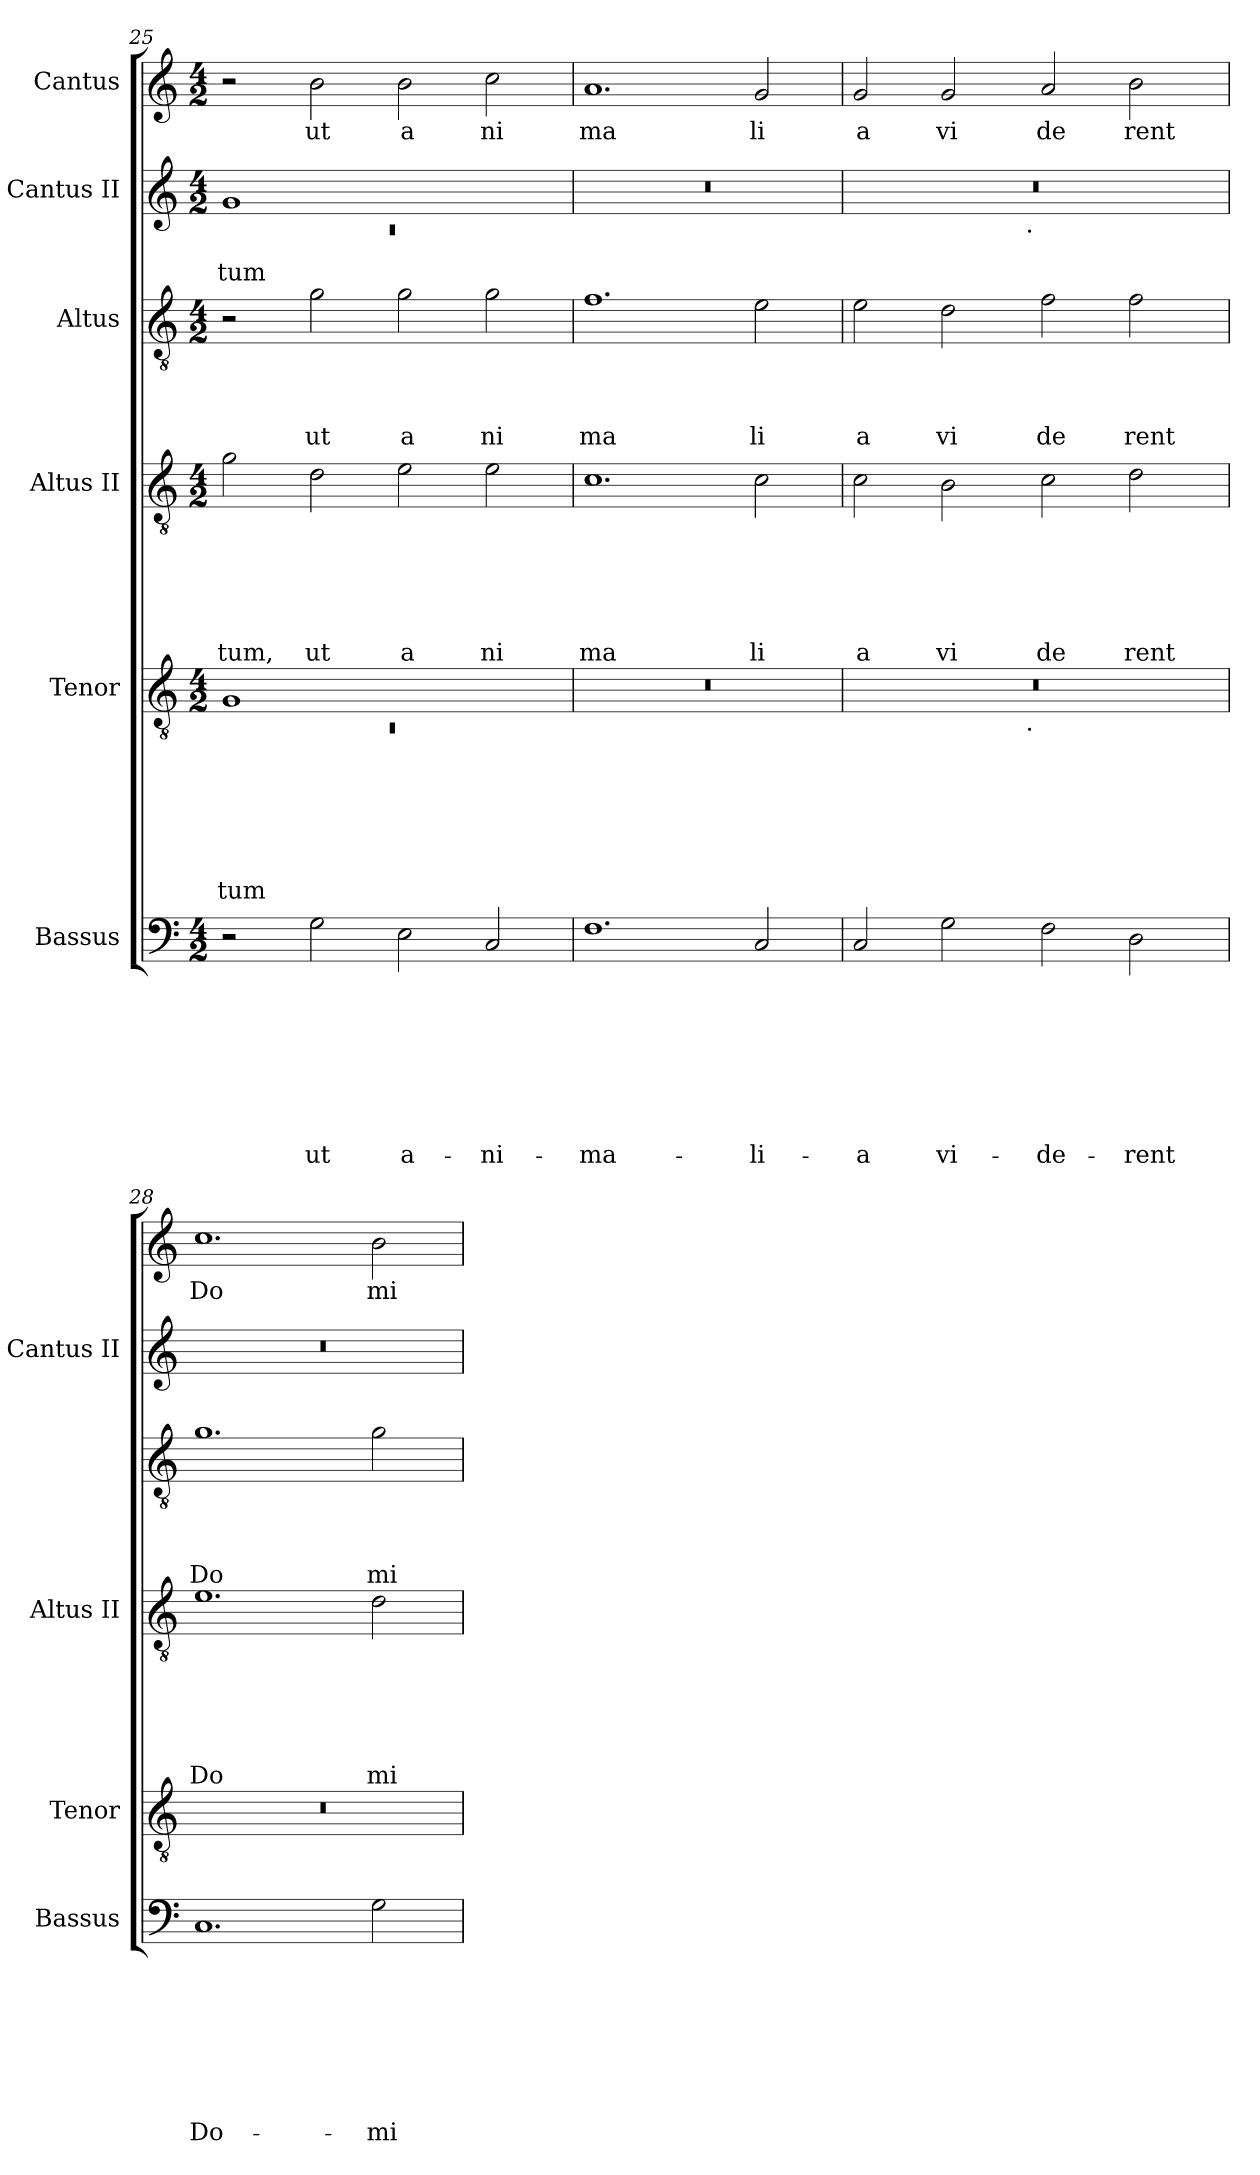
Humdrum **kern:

**kern	**text	**text	**text	**text	**text	**text	**text	**text	**kern	**text	**text	**text	**text	**text	**text	**text	**kern	**text	**text	**text	**text	**text	**text	**kern	**text	**text	**text	**text	**kern	**text	**text	**kern	**text
*part6	*part6	*part6	*part6	*part6	*part6	*part6	*part6	*part6	*part5	*part5	*part5	*part5	*part5	*part5	*part5	*part5	*part4	*part4	*part4	*part4	*part4	*part4	*part4	*part3	*part3	*part3	*part3	*part3	*part2	*part2	*part2	*part1	*part1
*staff6	*staff6	*staff6	*staff6	*staff6	*staff6	*staff6	*staff6	*staff6	*staff5	*staff5	*staff5	*staff5	*staff5	*staff5	*staff5	*staff5	*staff4	*staff4	*staff4	*staff4	*staff4	*staff4	*staff4	*staff3	*staff3	*staff3	*staff3	*staff3	*staff2	*staff2	*staff2	*staff1	*staff1
*I"Bassus	*	*	*	*	*	*	*	*	*I"Tenor	*	*	*	*	*	*	*	*I"Altus II	*	*	*	*	*	*	*I"Altus	*	*	*	*	*I"Cantus II	*	*	*I"Cantus	*
*I'Bassus	*	*	*	*	*	*	*	*	*I'Tenor	*	*	*	*	*	*	*	*I'Altus II	*	*	*	*	*	*	*	*	*	*	*	*I'Cantus II	*	*	*	*
*clefF4	*	*	*	*	*	*	*	*	*clefGv2	*	*	*	*	*	*	*	*clefGv2	*	*	*	*	*	*	*clefGv2	*	*	*	*	*clefG2	*	*	*clefG2	*
*k[]	*	*	*	*	*	*	*	*	*k[]	*	*	*	*	*	*	*	*k[]	*	*	*	*	*	*	*k[]	*	*	*	*	*k[]	*	*	*k[]	*
*C:	*	*	*	*	*	*	*	*	*C:	*	*	*	*	*	*	*	*C:	*	*	*	*	*	*	*C:	*	*	*	*	*C:	*	*	*C:	*
*M4/2	*	*	*	*	*	*	*	*	*M4/2	*	*	*	*	*	*	*	*M4/2	*	*	*	*	*	*	*M4/2	*	*	*	*	*M4/2	*	*	*M4/2	*
=25	=25	=25	=25	=25	=25	=25	=25	=25	=25	=25	=25	=25	=25	=25	=25	=25	=25	=25	=25	=25	=25	=25	=25	=25	=25	=25	=25	=25	=25	=25	=25	=25	=25
*	*	*	*	*	*	*	*	*	*^	*	*	*	*	*	*	*	*	*	*	*	*	*	*	*	*	*	*	*	*^	*	*	*	*
!	!	!	!	!	!	!	!	!	!	!LO:N:vis=1	!	!	!	!	!	!	!LO:LY:b	!	!	!	!	!	!	!LO:LY:b	!	!	!	!	!	!	!LO:N:vis=1	!	!LO:LY:b	!	!
2r	.	.	.	.	.	.	.	.	1G	0rC	.	.	.	.	.	.	-tum	2g\	.	.	.	.	.	tum,	2r	.	.	.	.	1g	0rc	.	tum	2r	.
!	!	!	!	!	!	!	!	!LO:LY:b	!	!	!	!	!	!	!	!	!	!	!	!	!	!	!	!LO:LY:b	!	!	!	!	!LO:LY:b	!	!	!	!	!	!LO:LY:b
2G\	.	.	.	.	.	.	.	ut	.	.	.	.	.	.	.	.	.	2d\	.	.	.	.	.	ut	2g\	.	.	.	ut	.	.	.	.	2b\	ut
!	!	!	!	!	!	!	!	!LO:LY:b	!	!	!	!	!	!	!	!	!	!	!	!	!	!	!	!LO:LY:b	!	!	!	!	!LO:LY:b	!	!	!	!	!	!LO:LY:b
2E\	.	.	.	.	.	.	.	a-	1ryy	.	.	.	.	.	.	.	.	2e\	.	.	.	.	.	a	2g\	.	.	.	a	1ryy	.	.	.	2b\	a
!	!	!	!	!	!	!	!	!LO:LY:b	!	!	!	!	!	!	!	!	!	!	!	!	!	!	!	!LO:LY:b	!	!	!	!	!LO:LY:b	!	!	!	!	!	!LO:LY:b
2C/	.	.	.	.	.	.	.	-ni-	.	.	.	.	.	.	.	.	.	2e\	.	.	.	.	.	ni	2g\	.	.	.	ni	.	.	.	.	2cc\	ni
*	*	*	*	*	*	*	*	*	*v	*v	*	*	*	*	*	*	*	*	*	*	*	*	*	*	*	*	*	*	*	*v	*v	*	*	*	*
=26	=26	=26	=26	=26	=26	=26	=26	=26	=26	=26	=26	=26	=26	=26	=26	=26	=26	=26	=26	=26	=26	=26	=26	=26	=26	=26	=26	=26	=26	=26	=26	=26	=26
!	!	!	!	!	!	!	!	!LO:LY:b	!	!	!	!	!	!	!	!	!	!	!	!	!	!	!LO:LY:b	!	!	!	!	!LO:LY:b	!	!	!	!	!LO:LY:b
1.F	.	.	.	.	.	.	.	-ma-	0r	.	.	.	.	.	.	.	1.c	.	.	.	.	.	ma	1.f	.	.	.	ma	0r	.	.	1.a	ma
!	!	!	!	!	!	!	!	!LO:LY:b	!	!	!	!	!	!	!	!	!	!	!	!	!	!	!LO:LY:b	!	!	!	!	!LO:LY:b	!	!	!	!	!LO:LY:b
2C/	.	.	.	.	.	.	.	-li-	.	.	.	.	.	.	.	.	2c\	.	.	.	.	.	li	2e\	.	.	.	li	.	.	.	2g/	li
=27	=27	=27	=27	=27	=27	=27	=27	=27	=27	=27	=27	=27	=27	=27	=27	=27	=27	=27	=27	=27	=27	=27	=27	=27	=27	=27	=27	=27	=27	=27	=27	=27	=27
!	!	!	!	!	!	!	!	!LO:LY:b	!	!	!	!	!	!	!	!	!	!	!	!	!	!	!LO:LY:b	!	!	!	!	!LO:LY:b	!	!	!	!	!LO:LY:b
*	*	*	*	*	*	*	*	*	*^	*	*	*	*	*	*	*	*	*	*	*	*	*	*	*	*	*	*	*	*^	*	*	*	*
2C/	.	.	.	.	.	.	.	-a	0r	2ryy	.	.	.	.	.	.	.	2c\	.	.	.	.	.	a	2e\	.	.	.	a	0r	2ryy	.	.	2g/	a
!	!	!	!	!	!	!	!	!LO:LY:b	!	!	!	!	!	!	!	!	!	!	!	!	!	!	!	!LO:LY:b	!	!	!	!	!LO:LY:b	!	!	!	!	!	!LO:LY:b
2G\	.	.	.	.	.	.	.	vi-	.	4...ryy	.	.	.	.	.	.	.	2B\	.	.	.	.	.	vi	2d\	.	.	.	vi	.	4...ryy	.	.	2g/	vi
!	!	!	!	!	!	!	!	!	!	!	!	!	!	!	!	!	!	!	!	!	!	!	!	!	!	!	!	!	!	!	!LO:TX:b:t=.	!	!	!	!
!	!	!	!	!	!	!	!	!	!	!LO:TX:b:t=.	!	!	!	!	!	!	!	!	!	!	!	!	!	!	!	!	!	!	!	!	!	!	!	!	!
.	.	.	.	.	.	.	.	.	.	1ryy	.	.	.	.	.	.	.	.	.	.	.	.	.	.	.	.	.	.	.	.	1ryy	.	.	.	.
!	!	!	!	!	!	!	!	!LO:LY:b	!	!	!	!	!	!	!	!	!	!	!	!	!	!	!	!LO:LY:b	!	!	!	!	!LO:LY:b	!	!	!	!	!	!LO:LY:b
2F\	.	.	.	.	.	.	.	-de-	.	.	.	.	.	.	.	.	.	2c\	.	.	.	.	.	de	2f\	.	.	.	de	.	.	.	.	2a/	de
!	!	!	!	!	!	!	!	!LO:LY:b	!	!	!	!	!	!	!	!	!	!	!	!	!	!	!	!LO:LY:b	!	!	!	!	!LO:LY:b	!	!	!	!	!	!LO:LY:b
2D\	.	.	.	.	.	.	.	-rent	.	.	.	.	.	.	.	.	.	2d\	.	.	.	.	.	rent	2f\	.	.	.	rent	.	.	.	.	2b\	rent
.	.	.	.	.	.	.	.	.	.	32ryy	.	.	.	.	.	.	.	.	.	.	.	.	.	.	.	.	.	.	.	.	32ryy	.	.	.	.
=28	=28	=28	=28	=28	=28	=28	=28	=28	=28	=28	=28	=28	=28	=28	=28	=28	=28	=28	=28	=28	=28	=28	=28	=28	=28	=28	=28	=28	=28	=28	=28	=28	=28	=28	=28
!	!	!	!	!	!	!	!	!LO:LY:b	!	!	!	!	!	!	!	!	!	!	!	!	!	!	!	!LO:LY:b	!	!	!	!	!LO:LY:b	!	!	!	!	!	!LO:LY:b
*	*	*	*	*	*	*	*	*	*v	*v	*	*	*	*	*	*	*	*	*	*	*	*	*	*	*	*	*	*	*	*v	*v	*	*	*	*
1.C	.	.	.	.	.	.	.	Do-	0r	.	.	.	.	.	.	.	1.e	.	.	.	.	.	Do	1.g	.	.	.	Do	0r	.	.	1.cc	Do
!	!	!	!	!	!	!	!	!LO:LY:b	!	!	!	!	!	!	!	!	!	!	!	!	!	!	!LO:LY:b	!	!	!	!	!LO:LY:b	!	!	!	!	!LO:LY:b
2G\	.	.	.	.	.	.	.	-mi-	.	.	.	.	.	.	.	.	2d\	.	.	.	.	.	mi	2g\	.	.	.	mi	.	.	.	2b\	mi
=	=	=	=	=	=	=	=	=	=	=	=	=	=	=	=	=	=	=	=	=	=	=	=	=	=	=	=	=	=	=	=	=	=
*-	*-	*-	*-	*-	*-	*-	*-	*-	*-	*-	*-	*-	*-	*-	*-	*-	*-	*-	*-	*-	*-	*-	*-	*-	*-	*-	*-	*-	*-	*-	*-	*-	*-
